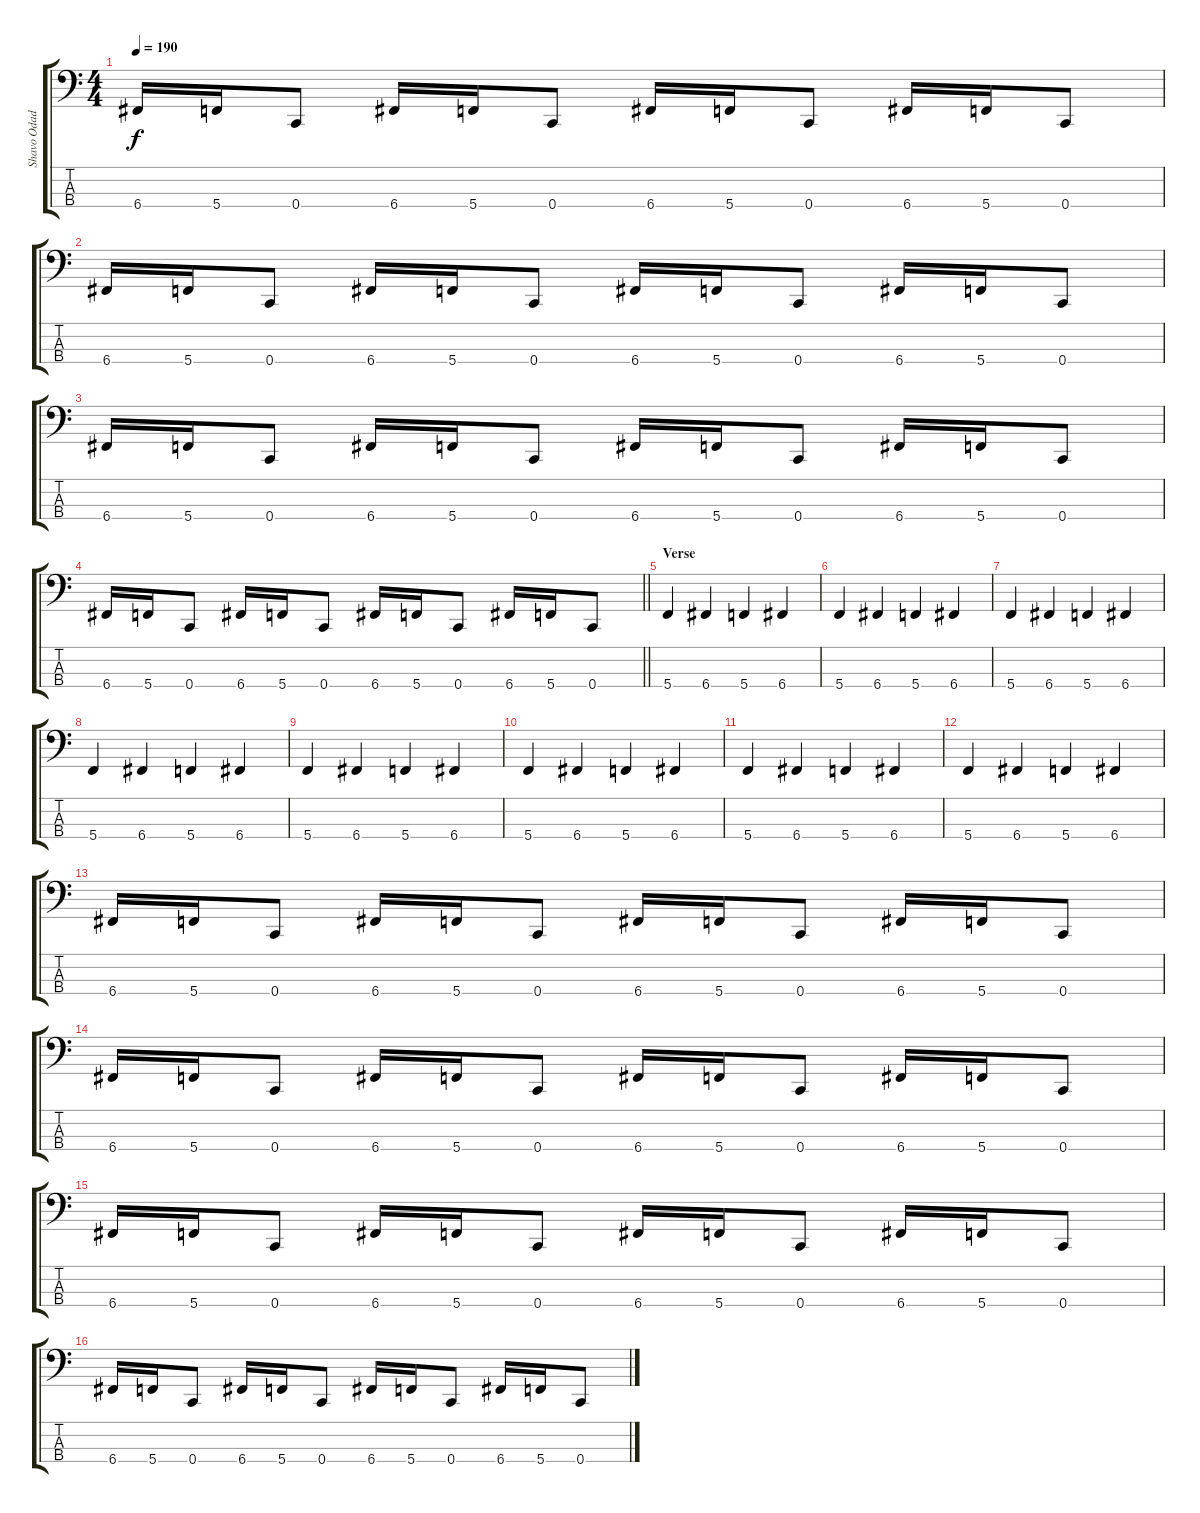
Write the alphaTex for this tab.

\track ("Shavo Odadjian" "Shavo Odad") {instrument electricbassfinger}
\staff {score tabs}
\tuning (F2 C2 G1 C1) {hide}
\ts (4 4)
\tempo 190
\clef f4
\ks c
6.4.16{dy f} 5.4.16 0.4.8 6.4.16 5.4.16 0.4.8 6.4.16 5.4.16 0.4.8 6.4.16 5.4.16 0.4.8 |
6.4.16 5.4.16 0.4.8 6.4.16 5.4.16 0.4.8 6.4.16 5.4.16 0.4.8 6.4.16 5.4.16 0.4.8 |
6.4.16 5.4.16 0.4.8 6.4.16 5.4.16 0.4.8 6.4.16 5.4.16 0.4.8 6.4.16 5.4.16 0.4.8 |
\barLineRight lightlight
6.4.16 5.4.16 0.4.8 6.4.16 5.4.16 0.4.8 6.4.16 5.4.16 0.4.8 6.4.16 5.4.16 0.4.8 |
\section ("" "Verse")
5.4.4 6.4.4 5.4.4 6.4.4 |
5.4.4 6.4.4 5.4.4 6.4.4 |
5.4.4 6.4.4 5.4.4 6.4.4 |
5.4.4 6.4.4 5.4.4 6.4.4 |
5.4.4 6.4.4 5.4.4 6.4.4 |
5.4.4 6.4.4 5.4.4 6.4.4 |
5.4.4 6.4.4 5.4.4 6.4.4 |
5.4.4 6.4.4 5.4.4 6.4.4 |
6.4.16 5.4.16 0.4.8 6.4.16 5.4.16 0.4.8 6.4.16 5.4.16 0.4.8 6.4.16 5.4.16 0.4.8 |
6.4.16 5.4.16 0.4.8 6.4.16 5.4.16 0.4.8 6.4.16 5.4.16 0.4.8 6.4.16 5.4.16 0.4.8 |
6.4.16 5.4.16 0.4.8 6.4.16 5.4.16 0.4.8 6.4.16 5.4.16 0.4.8 6.4.16 5.4.16 0.4.8 |
6.4.16 5.4.16 0.4.8 6.4.16 5.4.16 0.4.8 6.4.16 5.4.16 0.4.8 6.4.16 5.4.16 0.4.8
